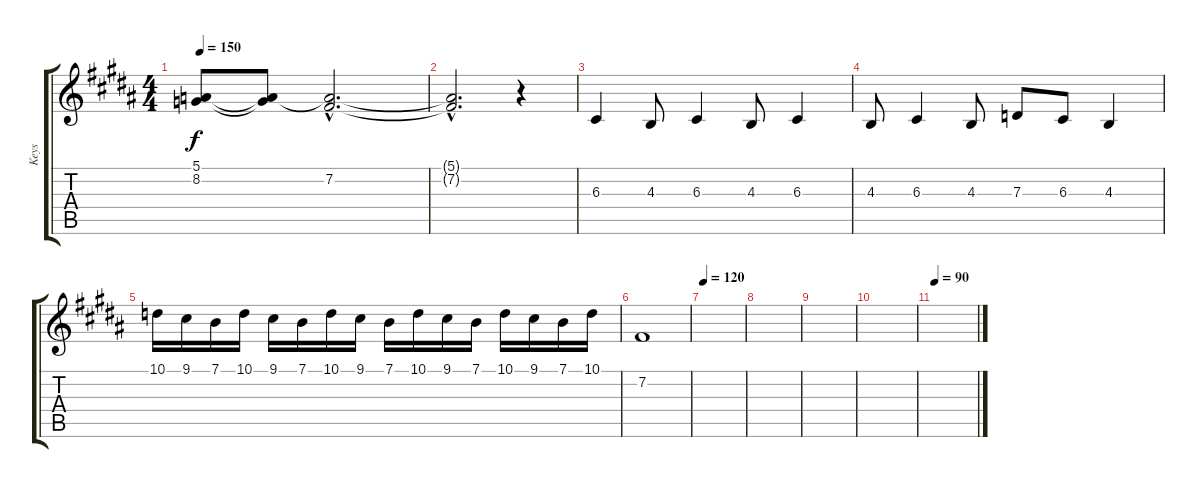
\track ("Keys" "Keys") {instrument pad7halo}
\staff {score tabs}
\tuning (E4 B3 G3 D3 A2 E2) {hide}
\ts (4 4)
\tempo 150
\clef g2
\ks b
(5.1 8.2).8{dy f} (5.1{t} 8.2{t}).8 (5.1{hac t} 7.2{hac}).2{d} |
(5.1{hac t} 7.2{hac t}).2{d volume 0} r.4 |
6.3.4 4.3.8 6.3.4 4.3.8 6.3.4 |
4.3.8 6.3.4 4.3.8 7.3.8 6.3.8 4.3.4 |
10.1.16 9.1.16 7.1.16 10.1.16 9.1.16 7.1.16 10.1.16 9.1.16 7.1.16 10.1.16 9.1.16 7.1.16 10.1.16 9.1.16 7.1.16 10.1.16 |
7.2.1 |
\tempo 120
|
|
|
|
\tempo 90
